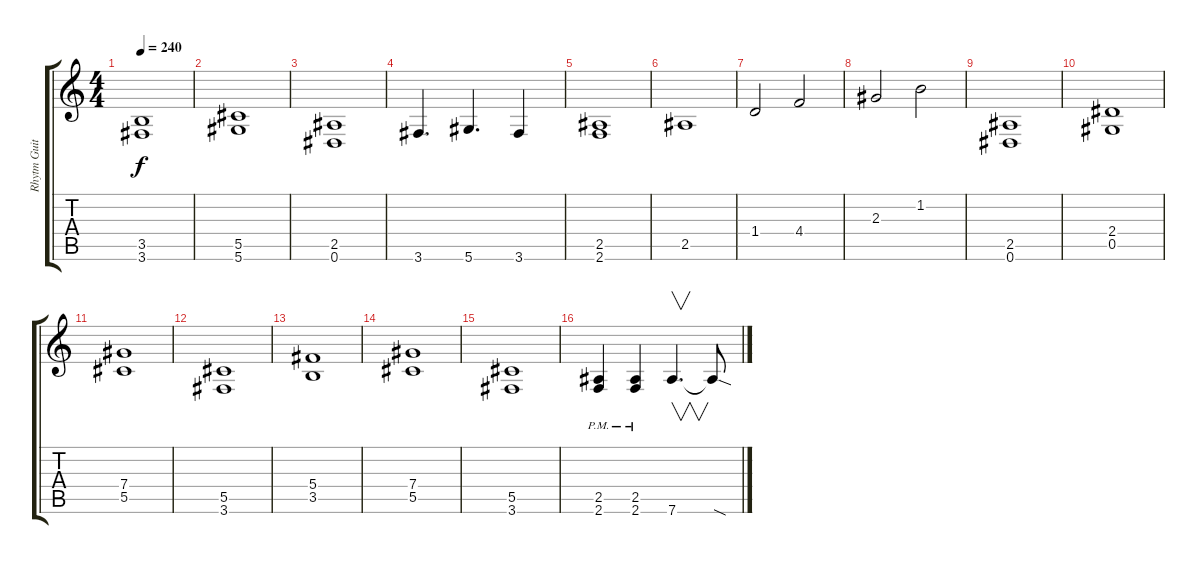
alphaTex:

\track ("Rhytm Guitar 2" "Rhytm Guit") {instrument distortionguitar}
\staff {score tabs}
\tuning (Eb4 Bb3 Gb3 Db3 Ab2 Eb2) {hide}
\ts (4 4)
\tempo 240
\clef g2
\ks c
(3.5 3.6).1{dy f} |
(5.5 5.6).1 |
(2.5 0.6).1 |
3.6.4{d} 5.6.4{d} 3.6.4 |
(2.5 2.6).1 |
2.5.1 |
1.4.2 4.4.2 |
2.3.2 1.2.2 |
(2.5 0.6).1 |
(2.4 0.5).1 |
(7.4 5.5).1 |
(5.5 3.6).1 |
(5.4 3.5).1 |
(7.4 5.5).1 |
(5.5 3.6).1 |
(2.5{pm} 2.6{pm}).4 (2.5{pm} 2.6{pm}).4 7.6.4{v d} 7.6{sod t}.8
